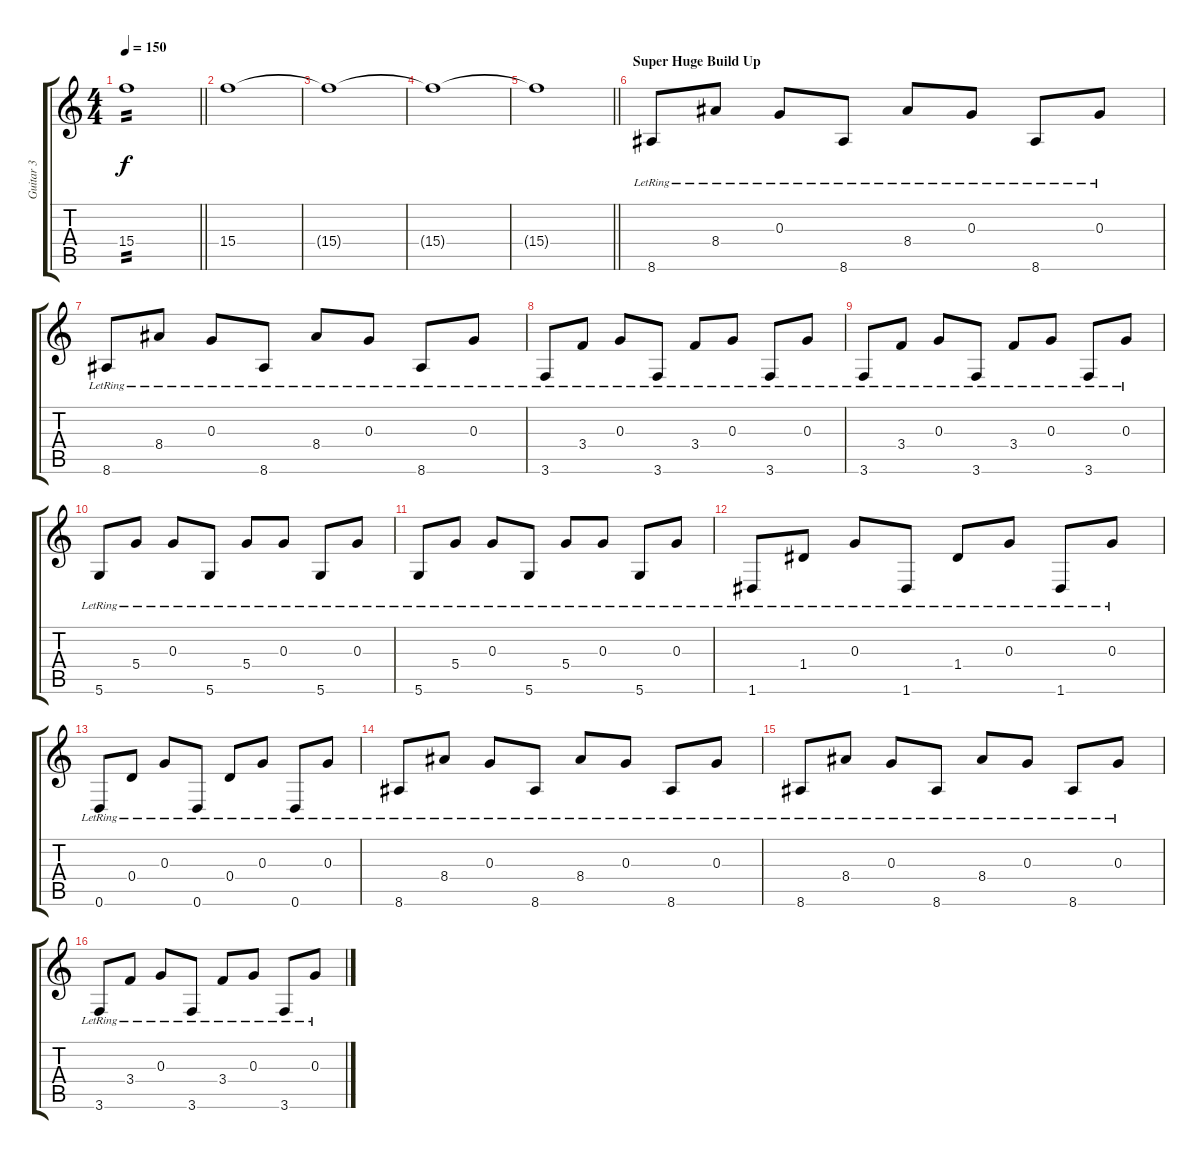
\track ("Guitar 3" "Guitar 3") {instrument overdrivenguitar}
\staff {score tabs}
\tuning (E4 B3 G3 D3 A2 D2) {hide}
\ts (4 4)
\tempo 150
\clef g2
\barLineRight lightlight
\ks c
15.4.1{tp 2 dy f} |
15.4.1{volume 0} |
15.4{t}.1 |
15.4{t}.1 |
\barLineRight lightlight
15.4{t}.1 |
\section ("" "Super Huge Build Up")
8.6{lr}.8{volume 12} 8.4{lr}.8 0.3{lr}.8 8.6{lr}.8 8.4{lr}.8 0.3{lr}.8 8.6{lr}.8 0.3{lr}.8 |
8.6{lr}.8 8.4{lr}.8 0.3{lr}.8 8.6{lr}.8 8.4{lr}.8 0.3{lr}.8 8.6{lr}.8 0.3{lr}.8 |
3.6{lr}.8 3.4{lr}.8 0.3{lr}.8 3.6{lr}.8 3.4{lr}.8 0.3{lr}.8 3.6{lr}.8 0.3{lr}.8 |
3.6{lr}.8 3.4{lr}.8 0.3{lr}.8 3.6{lr}.8 3.4{lr}.8 0.3{lr}.8 3.6{lr}.8 0.3{lr}.8 |
5.6{lr}.8 5.4{lr}.8 0.3{lr}.8 5.6{lr}.8 5.4{lr}.8 0.3{lr}.8 5.6{lr}.8 0.3{lr}.8 |
5.6{lr}.8 5.4{lr}.8 0.3{lr}.8 5.6{lr}.8 5.4{lr}.8 0.3{lr}.8 5.6{lr}.8 0.3{lr}.8 |
1.6{lr}.8 1.4{lr}.8 0.3{lr}.8 1.6{lr}.8 1.4{lr}.8 0.3{lr}.8 1.6{lr}.8 0.3{lr}.8 |
0.6{lr}.8 0.4{lr}.8 0.3{lr}.8 0.6{lr}.8 0.4{lr}.8 0.3{lr}.8 0.6{lr}.8 0.3{lr}.8 |
8.6{lr}.8{volume 12} 8.4{lr}.8 0.3{lr}.8 8.6{lr}.8 8.4{lr}.8 0.3{lr}.8 8.6{lr}.8 0.3{lr}.8 |
8.6{lr}.8 8.4{lr}.8 0.3{lr}.8 8.6{lr}.8 8.4{lr}.8 0.3{lr}.8 8.6{lr}.8 0.3{lr}.8 |
3.6{lr}.8 3.4{lr}.8 0.3{lr}.8 3.6{lr}.8 3.4{lr}.8 0.3{lr}.8 3.6{lr}.8 0.3{lr}.8
